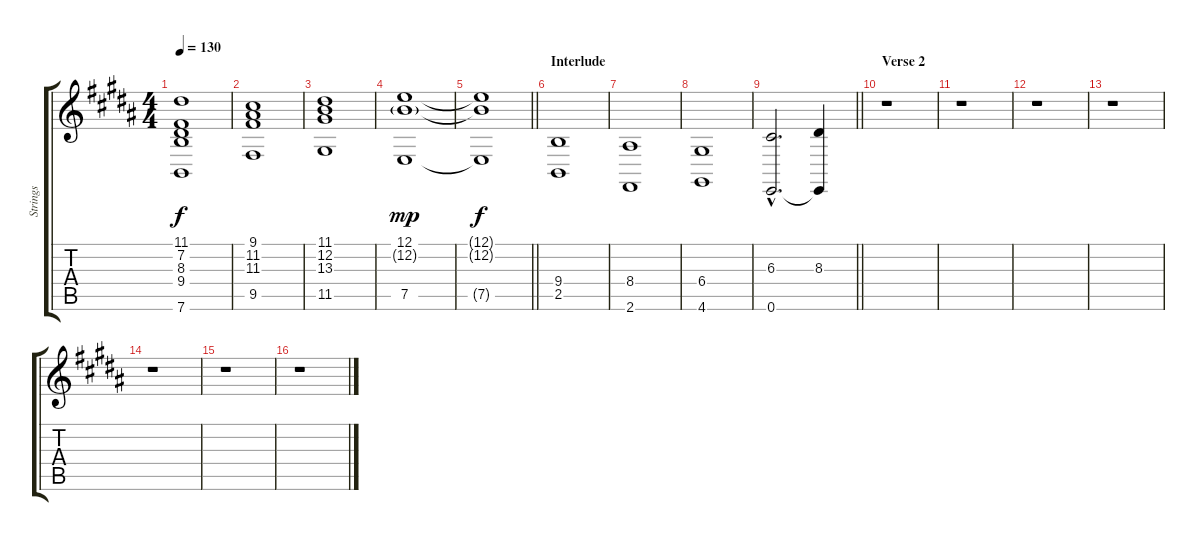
\track ("Strings" "Strings") {instrument stringensemble1}
\staff {score tabs}
\tuning (E4 B3 G3 D3 A2 E2) {hide}
\ts (4 4)
\tempo 130
\clef g2
\ks b
(11.1 7.2 8.3 9.4 7.6).1{dy f} |
(9.1 11.2 11.3 9.5).1 |
(11.1 12.2 13.3 11.5).1 |
(12.1 12.2{g} 7.5).1{dy mp} |
\barLineRight lightlight
(12.1{t} 12.2{t} 7.5{t}).1{dy f} |
\section ("" "Interlude")
(9.4 2.5).1 |
(8.4 2.6).1 |
(6.4 4.6).1 |
\barLineRight lightlight
(6.3{hac} 0.6{hac}).2{d} (8.3 0.6{t}).4 |
\section ("" "Verse 2")
r.1 |
r.1 |
r.1 |
r.1 |
r.1 |
r.1 |
r.1
